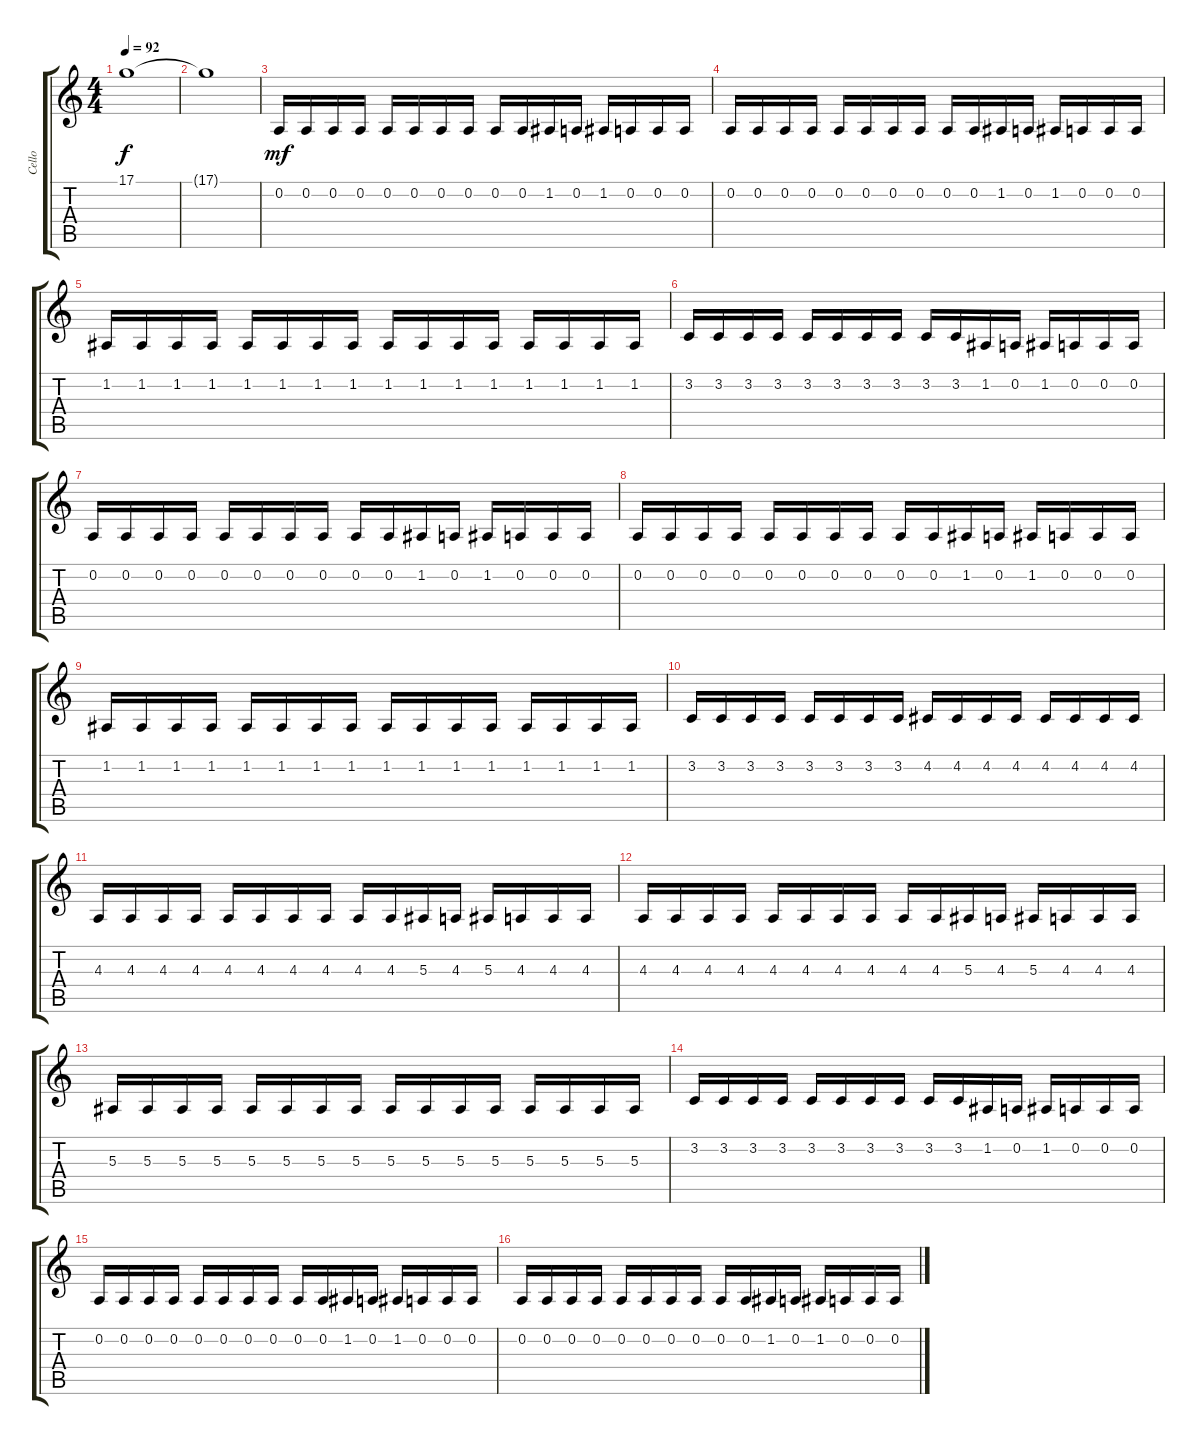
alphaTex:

\track ("Cello" "Cello") {instrument cello}
\staff {score tabs}
\tuning (D4 A3 F3 C3 G2 C2) {hide}
\ts (4 4)
\tempo 92
\clef g2
\ks c
17.1{t}.1{dy f} |
17.1{t}.1 |
0.2.16{dy mf} 0.2.16 0.2.16 0.2.16 0.2.16 0.2.16 0.2.16 0.2.16 0.2.16 0.2.16 1.2.16 0.2.16 1.2.16 0.2.16 0.2.16 0.2.16 |
0.2.16 0.2.16 0.2.16 0.2.16 0.2.16 0.2.16 0.2.16 0.2.16 0.2.16 0.2.16 1.2.16 0.2.16 1.2.16 0.2.16 0.2.16 0.2.16 |
1.2.16 1.2.16 1.2.16 1.2.16 1.2.16 1.2.16 1.2.16 1.2.16 1.2.16 1.2.16 1.2.16 1.2.16 1.2.16 1.2.16 1.2.16 1.2.16 |
3.2.16 3.2.16 3.2.16 3.2.16 3.2.16 3.2.16 3.2.16 3.2.16 3.2.16 3.2.16 1.2.16 0.2.16 1.2.16 0.2.16 0.2.16 0.2.16 |
0.2.16 0.2.16 0.2.16 0.2.16 0.2.16 0.2.16 0.2.16 0.2.16 0.2.16 0.2.16 1.2.16 0.2.16 1.2.16 0.2.16 0.2.16 0.2.16 |
0.2.16 0.2.16 0.2.16 0.2.16 0.2.16 0.2.16 0.2.16 0.2.16 0.2.16 0.2.16 1.2.16 0.2.16 1.2.16 0.2.16 0.2.16 0.2.16 |
1.2.16 1.2.16 1.2.16 1.2.16 1.2.16 1.2.16 1.2.16 1.2.16 1.2.16 1.2.16 1.2.16 1.2.16 1.2.16 1.2.16 1.2.16 1.2.16 |
3.2.16 3.2.16 3.2.16 3.2.16 3.2.16 3.2.16 3.2.16 3.2.16 4.2.16 4.2.16 4.2.16 4.2.16 4.2.16 4.2.16 4.2.16 4.2.16 |
4.3.16 4.3.16 4.3.16 4.3.16 4.3.16 4.3.16 4.3.16 4.3.16 4.3.16 4.3.16 5.3.16 4.3.16 5.3.16 4.3.16 4.3.16 4.3.16 |
4.3.16 4.3.16 4.3.16 4.3.16 4.3.16 4.3.16 4.3.16 4.3.16 4.3.16 4.3.16 5.3.16 4.3.16 5.3.16 4.3.16 4.3.16 4.3.16 |
5.3.16 5.3.16 5.3.16 5.3.16 5.3.16 5.3.16 5.3.16 5.3.16 5.3.16 5.3.16 5.3.16 5.3.16 5.3.16 5.3.16 5.3.16 5.3.16 |
3.2.16 3.2.16 3.2.16 3.2.16 3.2.16 3.2.16 3.2.16 3.2.16 3.2.16 3.2.16 1.2.16 0.2.16 1.2.16 0.2.16 0.2.16 0.2.16 |
0.2.16 0.2.16 0.2.16 0.2.16 0.2.16 0.2.16 0.2.16 0.2.16 0.2.16 0.2.16 1.2.16 0.2.16 1.2.16 0.2.16 0.2.16 0.2.16 |
0.2.16 0.2.16 0.2.16 0.2.16 0.2.16 0.2.16 0.2.16 0.2.16 0.2.16 0.2.16 1.2.16 0.2.16 1.2.16 0.2.16 0.2.16 0.2.16
